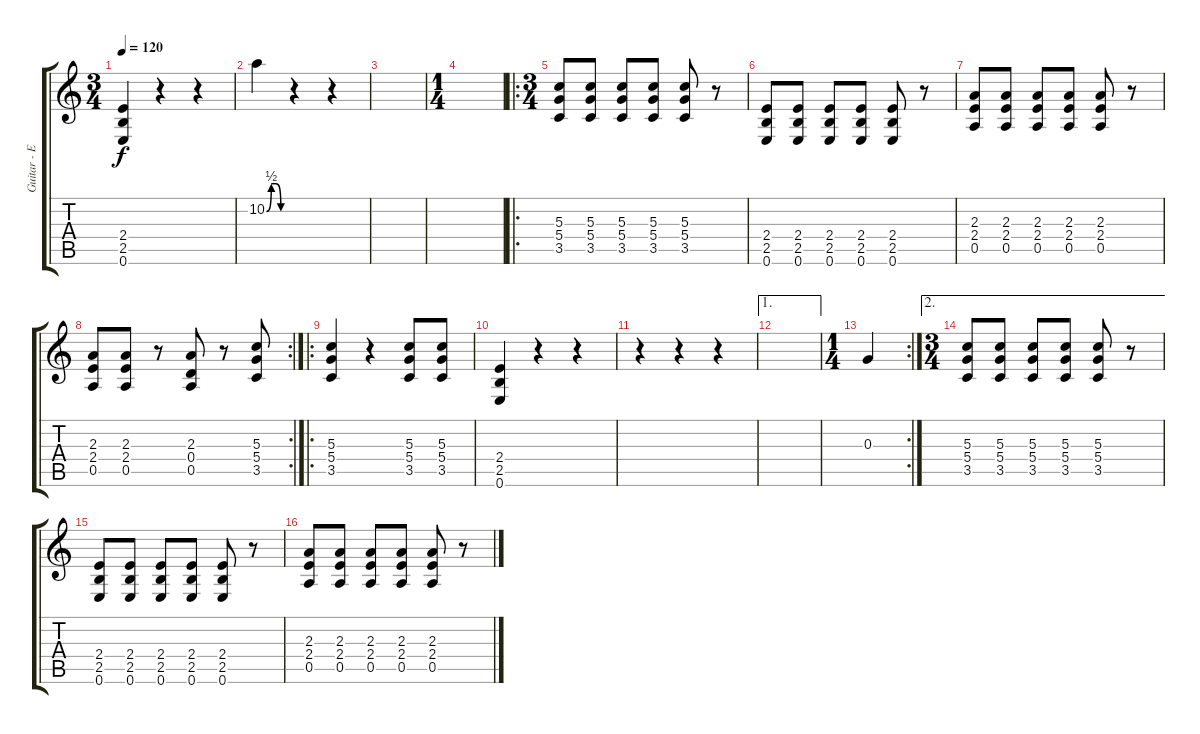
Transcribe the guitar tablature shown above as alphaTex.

\track ("Guitar - Electric" "Guitar - E") {instrument overdrivenguitar}
\staff {score tabs}
\tuning (E4 B3 G3 D3 A2 E2) {hide}
\ts (3 4)
\tempo 120
\clef g2
\ks c
(2.4 2.5 0.6).4{dy f} r.4 r.4 |
10.2{be (custom 0 0 15 2 30 2 45 0 60 0)}.4{instrument overdrivenguitar} r.4 r.4 |
|
\ts (1 4)
|
\ro
\ts (3 4)
(5.3 5.4 3.5).8{instrument distortionguitar} (5.3 5.4 3.5).8 (5.3 5.4 3.5).8 (5.3 5.4 3.5).8 (5.3 5.4 3.5).8 r.8 |
(2.4 2.5 0.6).8 (2.4 2.5 0.6).8 (2.4 2.5 0.6).8 (2.4 2.5 0.6).8 (2.4 2.5 0.6).8 r.8 |
(2.3 2.4 0.5).8 (2.3 2.4 0.5).8 (2.3 2.4 0.5).8 (2.3 2.4 0.5).8 (2.3 2.4 0.5).8 r.8 |
\rc 2
(2.3 2.4 0.5).8 (2.3 2.4 0.5).8 r.8 (2.3 0.4 0.5).8 r.8 (5.3 5.4 3.5).8 |
\ro
(5.3 5.4 3.5).4{volume 9} r.4 (5.3 5.4 3.5).8 (5.3 5.4 3.5).8 |
(2.4 2.5 0.6).4 r.4 r.4 |
r.4 r.4 r.4 |
\ae 1
|
\rc 2
\ts (1 4)
0.3.4 |
\ae 2
\ts (3 4)
(5.3 5.4 3.5).8 (5.3 5.4 3.5).8 (5.3 5.4 3.5).8 (5.3 5.4 3.5).8 (5.3 5.4 3.5).8 r.8 |
(2.4 2.5 0.6).8 (2.4 2.5 0.6).8 (2.4 2.5 0.6).8 (2.4 2.5 0.6).8 (2.4 2.5 0.6).8 r.8 |
(2.3 2.4 0.5).8 (2.3 2.4 0.5).8 (2.3 2.4 0.5).8 (2.3 2.4 0.5).8 (2.3 2.4 0.5).8 r.8
